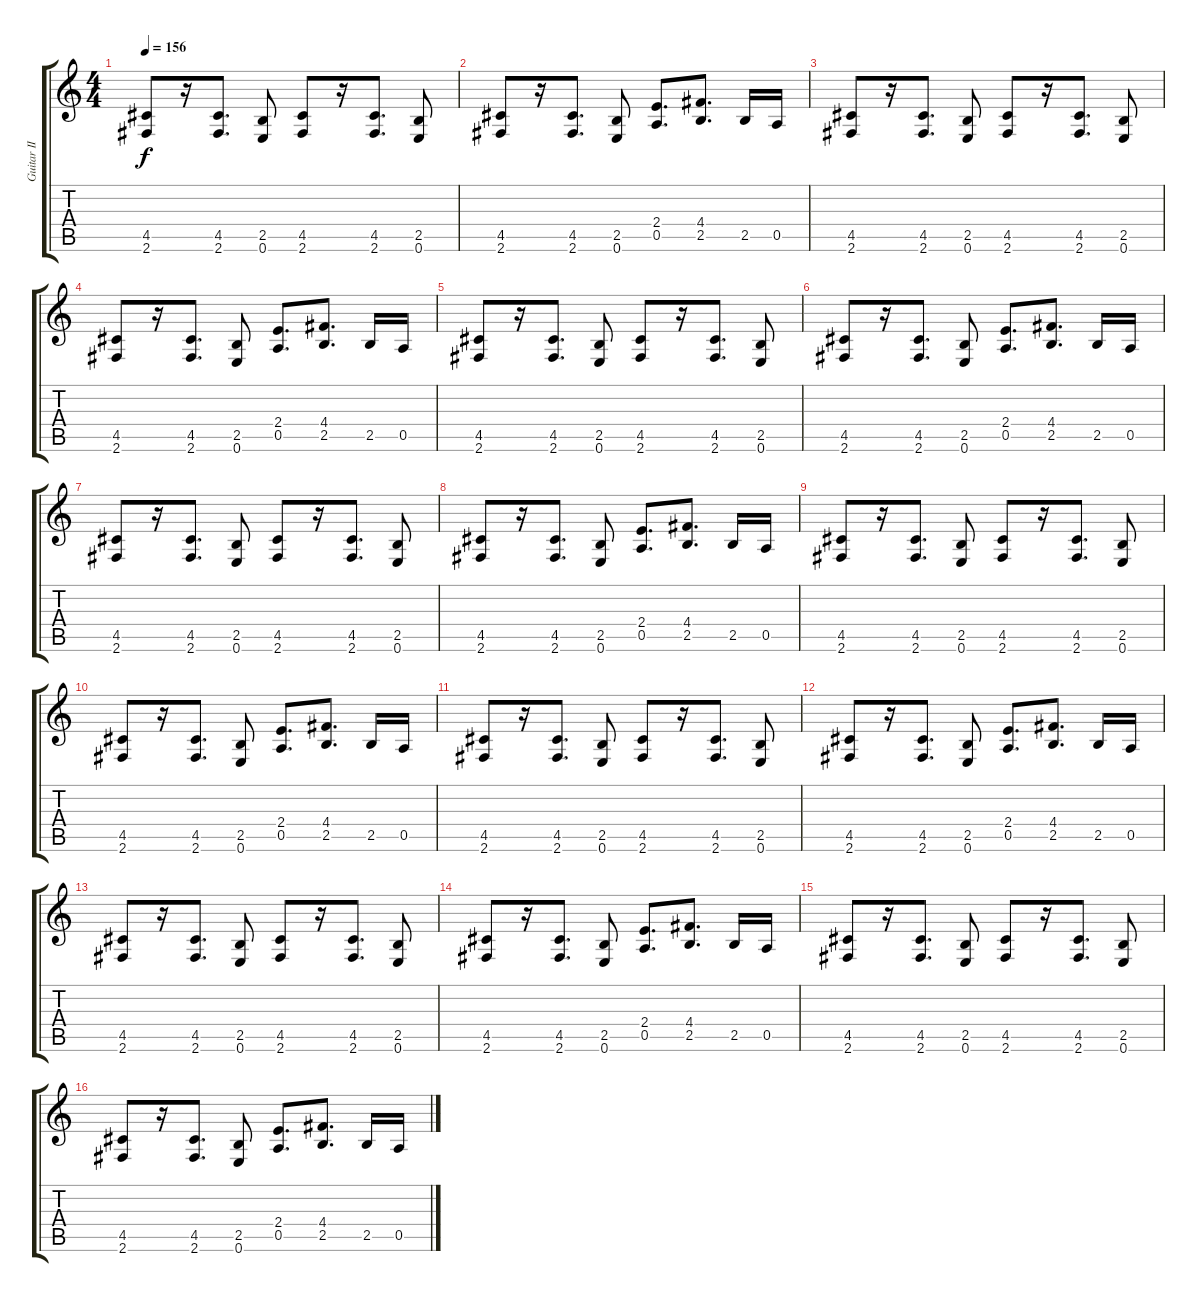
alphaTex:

\track ("Guitar II" "Guitar II") {instrument overdrivenguitar}
\staff {score tabs}
\tuning (E4 B3 G3 D3 A2 E2) {hide}
\ts (4 4)
\tempo 156
\clef g2
\ks c
(4.5 2.6).8{dy f} r.16 (4.5 2.6).8{d} (2.5 0.6).8 (4.5 2.6).8 r.16 (4.5 2.6).8{d} (2.5 0.6).8 |
(4.5 2.6).8 r.16 (4.5 2.6).8{d} (2.5 0.6).8 (2.4 0.5).8{d} (4.4 2.5).8{d} 2.5.16 0.5.16 |
(4.5 2.6).8 r.16 (4.5 2.6).8{d} (2.5 0.6).8 (4.5 2.6).8 r.16 (4.5 2.6).8{d} (2.5 0.6).8 |
(4.5 2.6).8 r.16 (4.5 2.6).8{d} (2.5 0.6).8 (2.4 0.5).8{d} (4.4 2.5).8{d} 2.5.16 0.5.16 |
(4.5 2.6).8 r.16 (4.5 2.6).8{d} (2.5 0.6).8 (4.5 2.6).8 r.16 (4.5 2.6).8{d} (2.5 0.6).8 |
(4.5 2.6).8 r.16 (4.5 2.6).8{d} (2.5 0.6).8 (2.4 0.5).8{d} (4.4 2.5).8{d} 2.5.16 0.5.16 |
(4.5 2.6).8 r.16 (4.5 2.6).8{d} (2.5 0.6).8 (4.5 2.6).8 r.16 (4.5 2.6).8{d} (2.5 0.6).8 |
(4.5 2.6).8 r.16 (4.5 2.6).8{d} (2.5 0.6).8 (2.4 0.5).8{d} (4.4 2.5).8{d} 2.5.16 0.5.16 |
(4.5 2.6).8 r.16 (4.5 2.6).8{d} (2.5 0.6).8 (4.5 2.6).8 r.16 (4.5 2.6).8{d} (2.5 0.6).8 |
(4.5 2.6).8 r.16 (4.5 2.6).8{d} (2.5 0.6).8 (2.4 0.5).8{d} (4.4 2.5).8{d} 2.5.16 0.5.16 |
(4.5 2.6).8 r.16 (4.5 2.6).8{d} (2.5 0.6).8 (4.5 2.6).8 r.16 (4.5 2.6).8{d} (2.5 0.6).8 |
(4.5 2.6).8 r.16 (4.5 2.6).8{d} (2.5 0.6).8 (2.4 0.5).8{d} (4.4 2.5).8{d} 2.5.16 0.5.16 |
(4.5 2.6).8 r.16 (4.5 2.6).8{d} (2.5 0.6).8 (4.5 2.6).8 r.16 (4.5 2.6).8{d} (2.5 0.6).8 |
(4.5 2.6).8 r.16 (4.5 2.6).8{d} (2.5 0.6).8 (2.4 0.5).8{d} (4.4 2.5).8{d} 2.5.16 0.5.16 |
(4.5 2.6).8 r.16 (4.5 2.6).8{d} (2.5 0.6).8 (4.5 2.6).8 r.16 (4.5 2.6).8{d} (2.5 0.6).8 |
(4.5 2.6).8 r.16 (4.5 2.6).8{d} (2.5 0.6).8 (2.4 0.5).8{d} (4.4 2.5).8{d} 2.5.16 0.5.16
